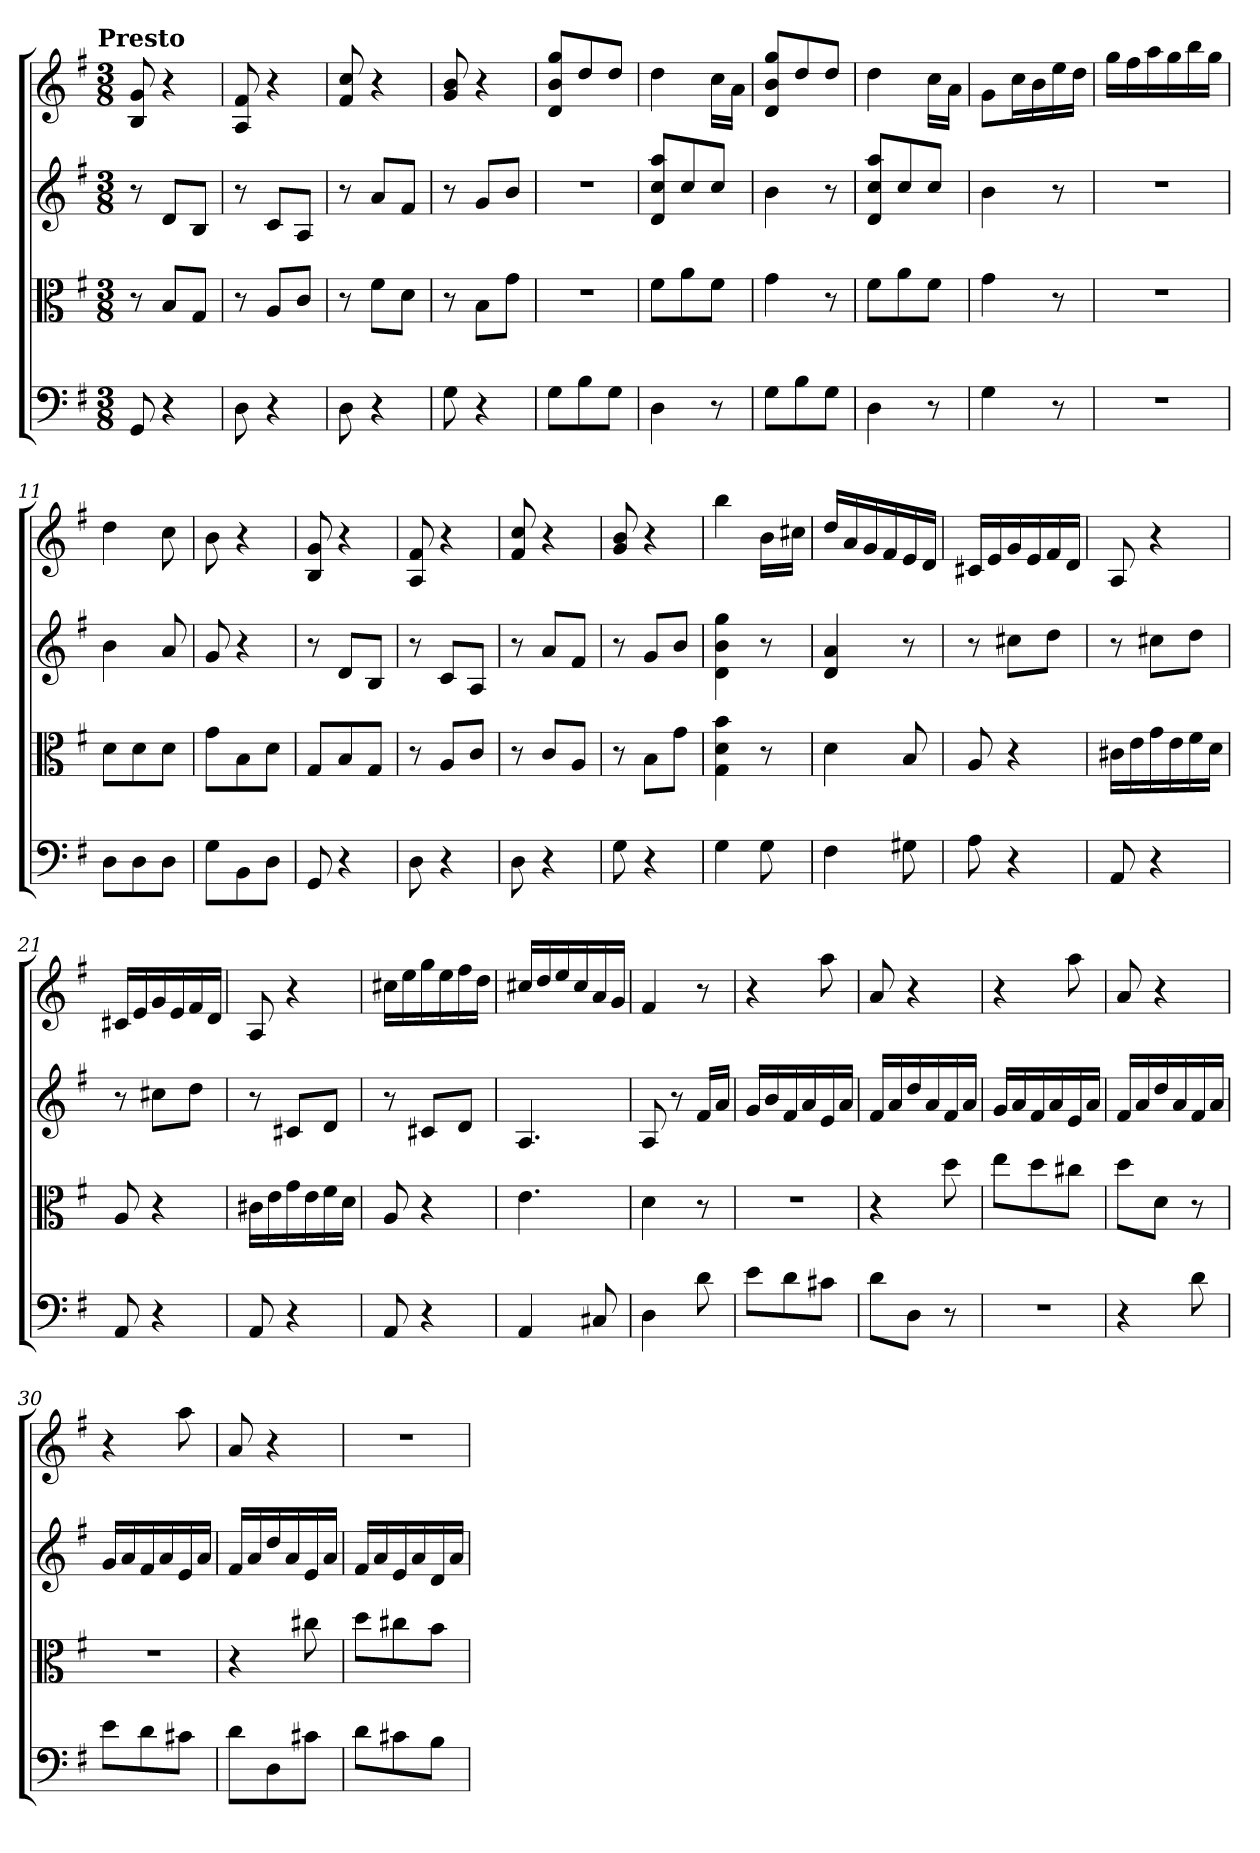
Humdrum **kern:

**kern	**kern	**kern	**kern
*part4	*part3	*part2	*part1
*staff4	*staff3	*staff2	*staff1
*clefF4	*clefC3	*clefG2	*clefG2
*k[f#]	*k[f#]	*k[f#]	*k[f#]
*G:	*G:	*G:	*G:
!!LO:TX:omd:t=Presto
*M3/8	*M3/8	*M3/8	*M3/8
*MM184	*MM184	*MM184	*MM184
=	=	=	=
8GG	8r	8r	8B 8g
4r	8B/L	8d/L	4r
.	8G/J	8B/J	.
=2	=2	=2	=2
8D	8r	8r	8A 8f#
4r	8A/L	8c/L	4r
.	8c/J	8A/J	.
=3	=3	=3	=3
8D	8r	8r	8f# 8cc
4r	8f#\L	8a/L	4r
.	8d\J	8f#/J	.
=4	=4	=4	=4
8G	8r	8r	8g 8b
4r	8B\L	8g/L	4r
.	8g\J	8b/J	.
=5	=5	=5	=5
8G\L	4.r	4.r	8d/ 8b/ 8gg/L
8B\	.	.	8dd/
8G\J	.	.	8dd/J
=6	=6	=6	=6
4D	8f#\L	8d/ 8cc/ 8aa/L	4dd
.	8a\	8cc/	.
8r	8f#\J	8cc/J	16cc\LL
.	.	.	16a\JJ
=7	=7	=7	=7
8G\L	4g	4b	8d/ 8b/ 8gg/L
8B\	.	.	8dd/
8G\J	8r	8r	8dd/J
=8	=8	=8	=8
4D	8f#\L	8d/ 8cc/ 8aa/L	4dd
.	8a\	8cc/	.
8r	8f#\J	8cc/J	16cc\LL
.	.	.	16a\JJ
=9	=9	=9	=9
4G	4g	4b	8g\L
.	.	.	16cc\L
.	.	.	16b\
8r	8r	8r	16ee\
.	.	.	16dd\JJ
=10	=10	=10	=10
4.r	4.r	4.r	16gg\LL
.	.	.	16ff#\
.	.	.	16aa\
.	.	.	16gg\
.	.	.	16bb\
.	.	.	16gg\JJ
=11	=11	=11	=11
8D\L	8d\L	4b	4dd
8D\	8d\	.	.
8D\J	8d\J	8a	8cc
=12	=12	=12	=12
8G\L	8g\L	8g	8b
8BB\	8B\	4r	4r
8D\J	8d\J	.	.
=13	=13	=13	=13
8GG	8G/L	8r	8B 8g
4r	8B/	8d/L	4r
.	8G/J	8B/J	.
=14	=14	=14	=14
8D	8r	8r	8A 8f#
4r	8A/L	8c/L	4r
.	8c/J	8A/J	.
=15	=15	=15	=15
8D	8r	8r	8f# 8cc
4r	8c/L	8a/L	4r
.	8A/J	8f#/J	.
=16	=16	=16	=16
8G	8r	8r	8g 8b
4r	8B\L	8g/L	4r
.	8g\J	8b/J	.
=17	=17	=17	=17
4G	4G 4d 4b	4d 4b 4gg	4bb
8G	8r	8r	16b\LL
.	.	.	16cc#X\JJ
=18	=18	=18	=18
4F#	4d	4d 4a	16dd/LL
.	.	.	16a/
.	.	.	16g/
.	.	.	16f#/
8G#X	8B	8r	16e/
.	.	.	16d/JJ
=19	=19	=19	=19
8A	8A	8r	16c#X/LL
.	.	.	16e/
4r	4r	8cc#X\L	16g/
.	.	.	16e/
.	.	8dd\J	16f#/
.	.	.	16d/JJ
=20	=20	=20	=20
8AA	16c#X\LL	8r	8A
.	16e\	.	.
4r	16g\	8cc#X\L	4r
.	16e\	.	.
.	16f#\	8dd\J	.
.	16d\JJ	.	.
=21	=21	=21	=21
8AA	8A	8r	16c#X/LL
.	.	.	16e/
4r	4r	8cc#X\L	16g/
.	.	.	16e/
.	.	8dd\J	16f#/
.	.	.	16d/JJ
=22	=22	=22	=22
8AA	16c#X\LL	8r	8A
.	16e\	.	.
4r	16g\	8c#X/L	4r
.	16e\	.	.
.	16f#\	8d/J	.
.	16d\JJ	.	.
=23	=23	=23	=23
8AA	8A	8r	16cc#X\LL
.	.	.	16ee\
4r	4r	8c#X/L	16gg\
.	.	.	16ee\
.	.	8d/J	16ff#\
.	.	.	16dd\JJ
=24	=24	=24	=24
4AA	4.e	4.A	16cc#X/LL
.	.	.	16dd/
.	.	.	16ee/
.	.	.	16cc#/
8C#X	.	.	16a/
.	.	.	16g/JJ
=25	=25	=25	=25
4D	4d	8A	4f#
.	.	8r	.
8d	8r	16f#/LL	8r
.	.	16a/JJ	.
=26	=26	=26	=26
8e\L	4.r	16g/LL	4r
.	.	16b/	.
8d\	.	16f#/	.
.	.	16a/	.
8c#X\J	.	16e/	8aa
.	.	16a/JJ	.
=27	=27	=27	=27
8d\L	4r	16f#/LL	8a
.	.	16a/	.
8D\J	.	16dd/	4r
.	.	16a/	.
8r	8dd	16f#/	.
.	.	16a/JJ	.
=28	=28	=28	=28
4.r	8ee\L	16g/LL	4r
.	.	16a/	.
.	8dd\	16f#/	.
.	.	16a/	.
.	8cc#X\J	16e/	8aa
.	.	16a/JJ	.
=29	=29	=29	=29
4r	8dd\L	16f#/LL	8a
.	.	16a/	.
.	8d\J	16dd/	4r
.	.	16a/	.
8d	8r	16f#/	.
.	.	16a/JJ	.
=30	=30	=30	=30
8e\L	4.r	16g/LL	4r
.	.	16a/	.
8d\	.	16f#/	.
.	.	16a/	.
8c#X\J	.	16e/	8aa
.	.	16a/JJ	.
=31	=31	=31	=31
8d\L	4r	16f#/LL	8a
.	.	16a/	.
8D\	.	16dd/	4r
.	.	16a/	.
8c#X\J	8cc#X	16e/	.
.	.	16a/JJ	.
=32	=32	=32	=32
8d\L	8dd\L	16f#/LL	4.r
.	.	16a/	.
8c#X\	8cc#X\	16e/	.
.	.	16a/	.
8B\J	8b\J	16d/	.
.	.	16a/JJ	.
=	=	=	=
*-	*-	*-	*-
